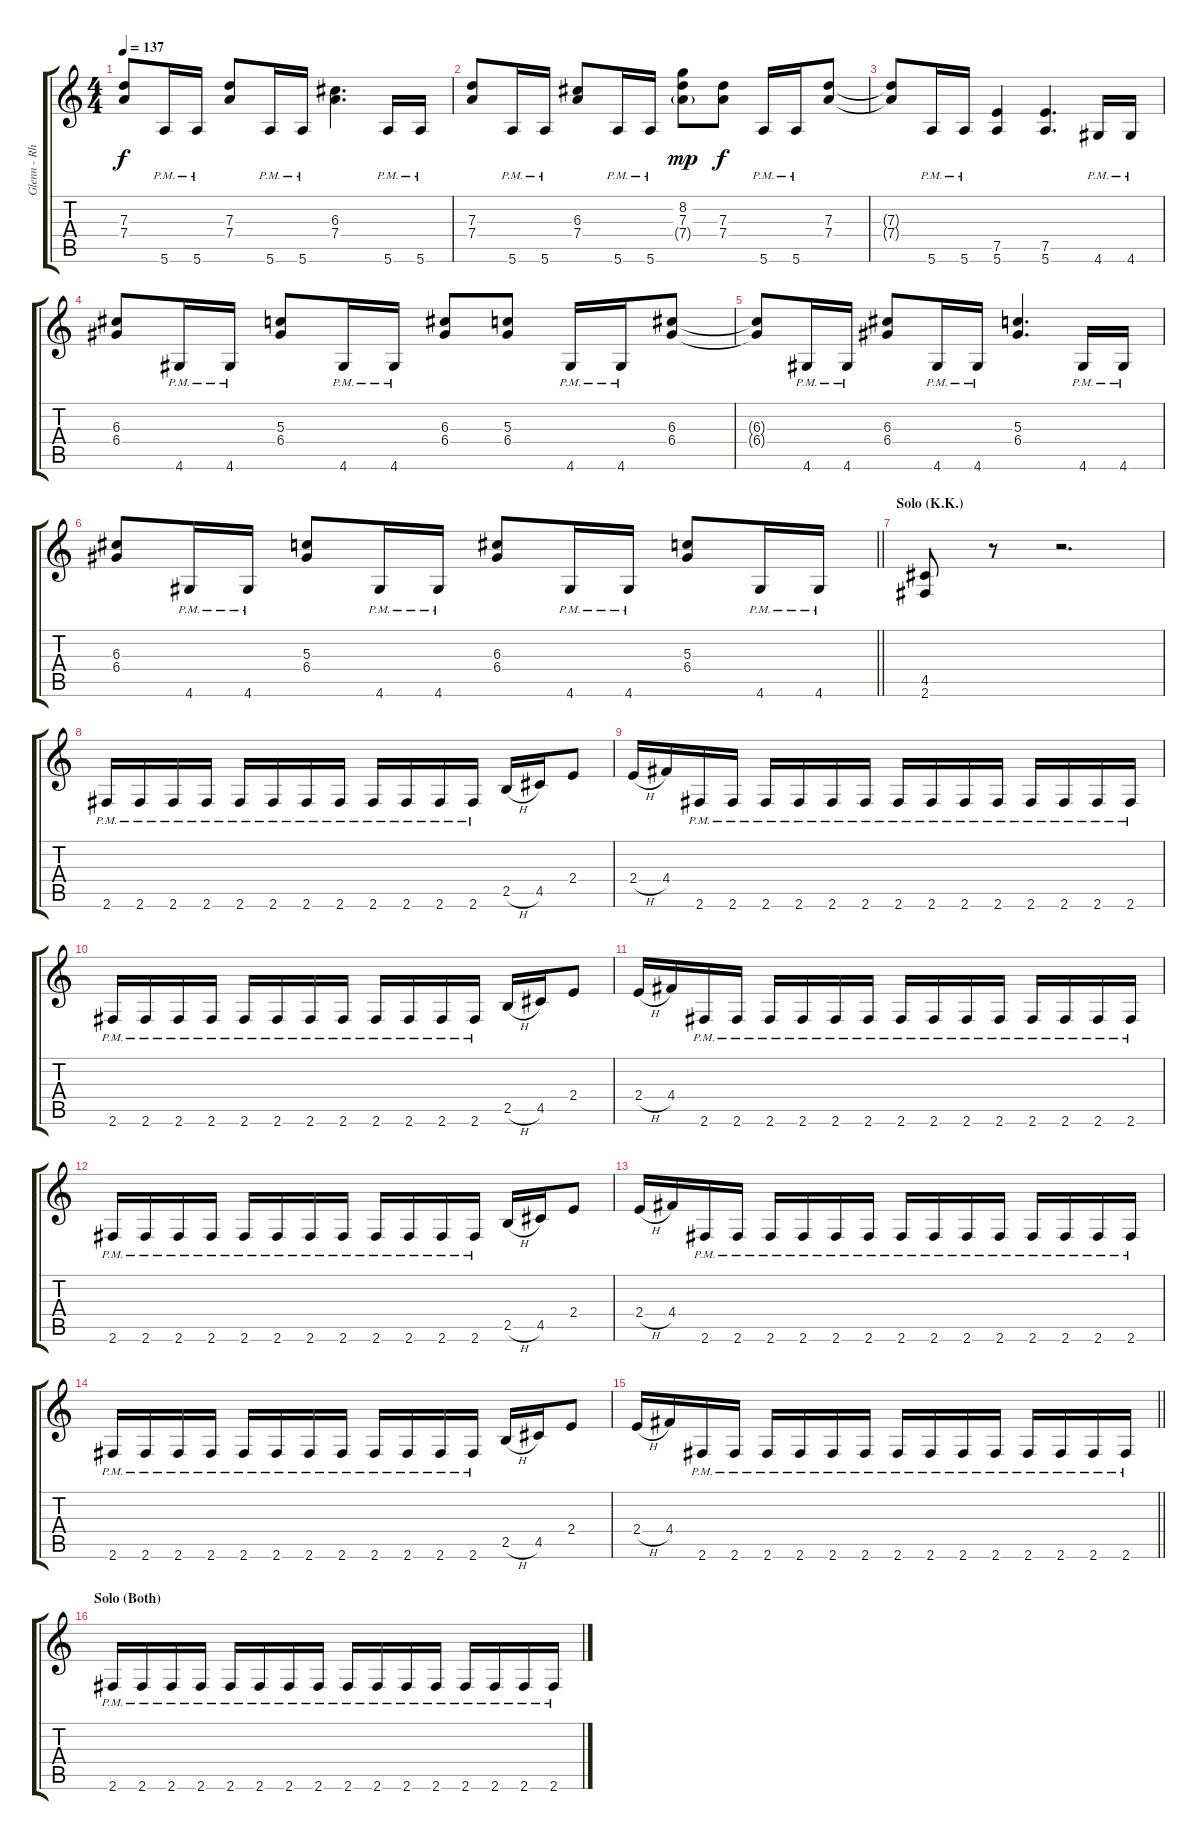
\track ("Glenn - Rhythm" "Glenn - Rh") {instrument overdrivenguitar}
\staff {score tabs}
\tuning (E4 B3 G3 D3 A2 E2) {hide}
\ts (4 4)
\tempo 137
\clef g2
\ks c
(7.3{t} 7.4{t}).8{dy f} 5.6{pm}.16 5.6{pm}.16 (7.3 7.4).8 5.6{pm}.16 5.6{pm}.16 (6.3 7.4).4{d} 5.6{pm}.16 5.6{pm}.16 |
(7.3 7.4).8 5.6{pm}.16 5.6{pm}.16 (6.3 7.4).8 5.6{pm}.16 5.6{pm}.16 (8.2 7.3 7.4{g}).8{dy mp} (7.3 7.4).8{dy f} 5.6{pm}.16 5.6{pm}.16 (7.3 7.4).8 |
(7.3{t} 7.4{t}).8 5.6{pm}.16 5.6{pm}.16 (7.5 5.6).4 (7.5 5.6).4{d} 4.6{pm}.16 4.6{pm}.16 |
(6.3 6.4).8 4.6{pm}.16 4.6{pm}.16 (5.3 6.4).8 4.6{pm}.16 4.6{pm}.16 (6.3 6.4).8 (5.3 6.4).8 4.6{pm}.16 4.6{pm}.16 (6.3 6.4).8 |
(6.3{t} 6.4{t}).8 4.6{pm}.16 4.6{pm}.16 (6.3 6.4).8 4.6{pm}.16 4.6{pm}.16 (5.3 6.4).4{d} 4.6{pm}.16 4.6{pm}.16 |
\barLineRight lightlight
(6.3 6.4).8 4.6{pm}.16 4.6{pm}.16 (5.3 6.4).8 4.6{pm}.16 4.6{pm}.16 (6.3 6.4).8 4.6{pm}.16 4.6{pm}.16 (5.3 6.4).8 4.6{pm}.16 4.6{pm}.16 |
\section ("" "Solo (K.K.)")
(4.5 2.6).8 r.8 r.2{d} |
2.6{pm}.16 2.6{pm}.16 2.6{pm}.16 2.6{pm}.16 2.6{pm}.16 2.6{pm}.16 2.6{pm}.16 2.6{pm}.16 2.6{pm}.16 2.6{pm}.16 2.6{pm}.16 2.6{pm}.16 2.5{h}.16 4.5.16 2.4.8 |
2.4{h}.16 4.4.16 2.6{pm}.16 2.6{pm}.16 2.6{pm}.16 2.6{pm}.16 2.6{pm}.16 2.6{pm}.16 2.6{pm}.16 2.6{pm}.16 2.6{pm}.16 2.6{pm}.16 2.6{pm}.16 2.6{pm}.16 2.6{pm}.16 2.6{pm}.16 |
2.6{pm}.16 2.6{pm}.16 2.6{pm}.16 2.6{pm}.16 2.6{pm}.16 2.6{pm}.16 2.6{pm}.16 2.6{pm}.16 2.6{pm}.16 2.6{pm}.16 2.6{pm}.16 2.6{pm}.16 2.5{h}.16 4.5.16 2.4.8 |
2.4{h}.16 4.4.16 2.6{pm}.16 2.6{pm}.16 2.6{pm}.16 2.6{pm}.16 2.6{pm}.16 2.6{pm}.16 2.6{pm}.16 2.6{pm}.16 2.6{pm}.16 2.6{pm}.16 2.6{pm}.16 2.6{pm}.16 2.6{pm}.16 2.6{pm}.16 |
2.6{pm}.16 2.6{pm}.16 2.6{pm}.16 2.6{pm}.16 2.6{pm}.16 2.6{pm}.16 2.6{pm}.16 2.6{pm}.16 2.6{pm}.16 2.6{pm}.16 2.6{pm}.16 2.6{pm}.16 2.5{h}.16 4.5.16 2.4.8 |
2.4{h}.16 4.4.16 2.6{pm}.16 2.6{pm}.16 2.6{pm}.16 2.6{pm}.16 2.6{pm}.16 2.6{pm}.16 2.6{pm}.16 2.6{pm}.16 2.6{pm}.16 2.6{pm}.16 2.6{pm}.16 2.6{pm}.16 2.6{pm}.16 2.6{pm}.16 |
2.6{pm}.16 2.6{pm}.16 2.6{pm}.16 2.6{pm}.16 2.6{pm}.16 2.6{pm}.16 2.6{pm}.16 2.6{pm}.16 2.6{pm}.16 2.6{pm}.16 2.6{pm}.16 2.6{pm}.16 2.5{h}.16 4.5.16 2.4.8 |
\barLineRight lightlight
2.4{h}.16 4.4.16 2.6{pm}.16 2.6{pm}.16 2.6{pm}.16 2.6{pm}.16 2.6{pm}.16 2.6{pm}.16 2.6{pm}.16 2.6{pm}.16 2.6{pm}.16 2.6{pm}.16 2.6{pm}.16 2.6{pm}.16 2.6{pm}.16 2.6{pm}.16 |
\section ("" "Solo (Both)")
2.6{pm}.16 2.6{pm}.16 2.6{pm}.16 2.6{pm}.16 2.6{pm}.16 2.6{pm}.16 2.6{pm}.16 2.6{pm}.16 2.6{pm}.16 2.6{pm}.16 2.6{pm}.16 2.6{pm}.16 2.6{pm}.16 2.6{pm}.16 2.6{pm}.16 2.6{pm}.16
